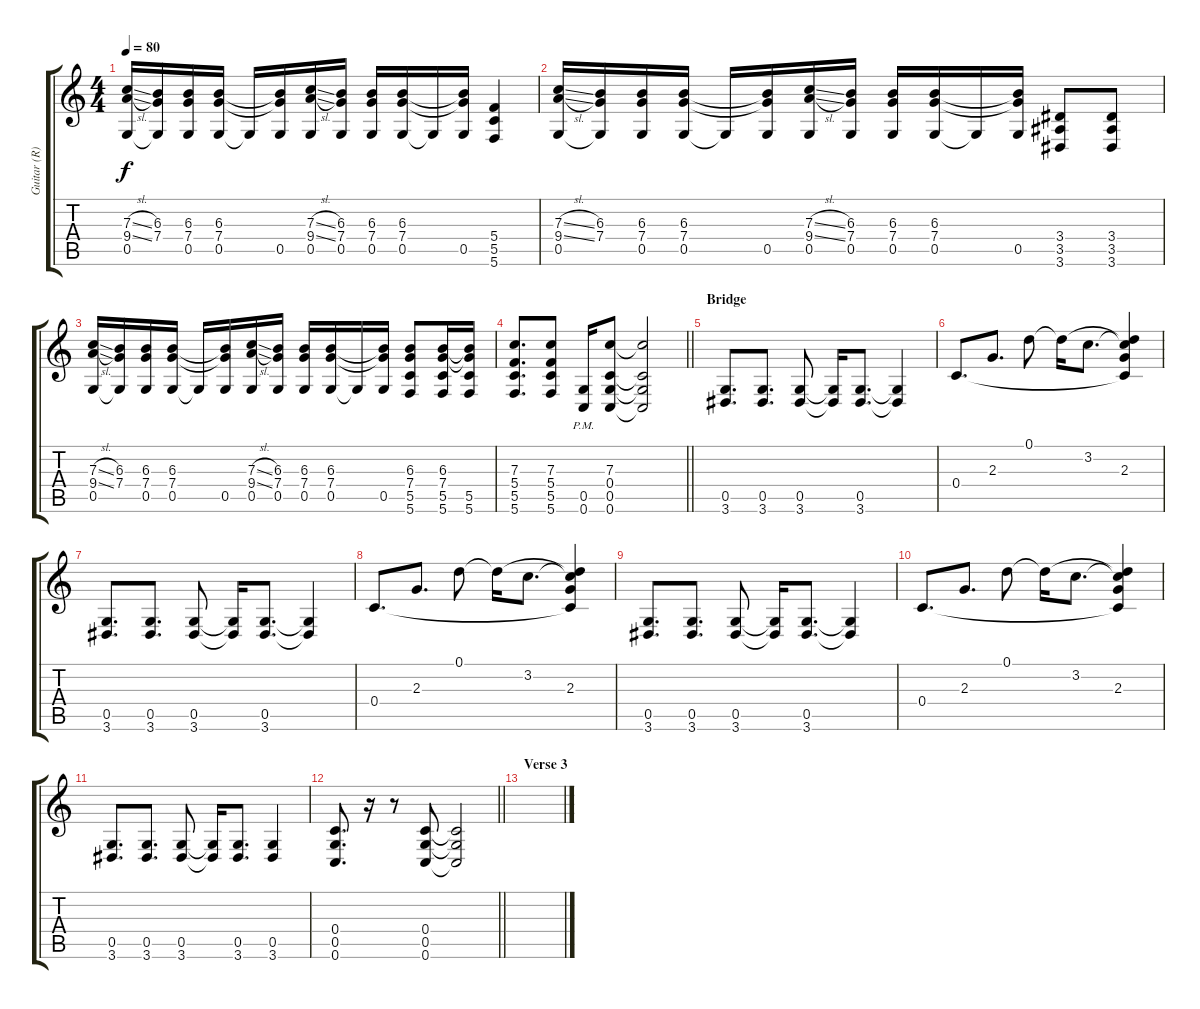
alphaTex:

\track ("Guitar (R)" "Guitar (R)") {instrument distortionguitar}
\staff {score tabs}
\tuning (D4 A3 F3 C3 G2 C2) {hide}
\ts (4 4)
\tempo 80
\clef g2
\ks c
(7.3{sl} 9.4{sl} 0.5).16{dy f} (6.3 7.4 0.5{t}).16 (6.3 7.4 0.5).16 (6.3 7.4 0.5).16 0.5{t}.16 (6.3{t} 7.4{t} 0.5).16 (7.3{sl} 9.4{sl} 0.5).16 (6.3 7.4 0.5).16 (6.3 7.4 0.5).16 (6.3 7.4 0.5).16 0.5{t}.16 (6.3{t} 7.4{t} 0.5).16 (5.4 5.5 5.6).4 |
(7.3{sl} 9.4{sl} 0.5).16 (6.3 7.4 0.5{t}).16 (6.3 7.4 0.5).16 (6.3 7.4 0.5).16 0.5{t}.16 (6.3{t} 7.4{t} 0.5).16 (7.3{sl} 9.4{sl} 0.5).16 (6.3 7.4 0.5).16 (6.3 7.4 0.5).16 (6.3 7.4 0.5).16 0.5{t}.16 (6.3{t} 7.4{t} 0.5).16 (3.4 3.5 3.6).8 (3.4 3.5 3.6).8 |
(7.3{sl} 9.4{sl} 0.5).16 (6.3 7.4 0.5{t}).16 (6.3 7.4 0.5).16 (6.3 7.4 0.5).16 0.5{t}.16 (6.3{t} 7.4{t} 0.5).16 (7.3{sl} 9.4{sl} 0.5).16 (6.3 7.4 0.5).16 (6.3 7.4 0.5).16 (6.3 7.4 0.5).16 0.5{t}.16 (6.3{t} 7.4{t} 0.5).16 (6.3 7.4 5.5 5.6).8 (6.3 7.4 5.5 5.6).16 (6.3{t} 7.4{t} 5.5 5.6).16 |
\barLineRight lightlight
(7.3 5.4 5.5 5.6).8{d} (7.3 5.4 5.5 5.6).8 (0.5{pm} 0.6{pm}).16 (7.3 0.4 0.5 0.6).8 (7.3{t} 0.4{t} 0.5{t} 0.6{t}).2 |
\section ("" "Bridge")
(0.5 3.6).8{d instrument electricguitarclean} (0.5 3.6).8{d} (0.5 3.6).8 (0.5{t} 3.6{t}).16 (0.5 3.6).8{d} (0.5{t} 3.6{t}).4 |
0.4.8{d} 2.3.8{d} 0.1.8 0.1{t}.16 3.2.8{d} (0.1{t} 3.2{t} 2.3 0.4{t}).4 |
(0.5 3.6).8{d} (0.5 3.6).8{d} (0.5 3.6).8 (0.5{t} 3.6{t}).16 (0.5 3.6).8{d} (0.5{t} 3.6{t}).4 |
0.4.8{d} 2.3.8{d} 0.1.8 0.1{t}.16 3.2.8{d} (0.1{t} 3.2{t} 2.3 0.4{t}).4 |
(0.5 3.6).8{d instrument distortionguitar} (0.5 3.6).8{d} (0.5 3.6).8 (0.5{t} 3.6{t}).16 (0.5 3.6).8{d} (0.5{t} 3.6{t}).4 |
0.4.8{d} 2.3.8{d} 0.1.8 0.1{t}.16 3.2.8{d} (0.1{t} 3.2{t} 2.3 0.4{t}).4 |
(0.5 3.6).8{d} (0.5 3.6).8{d} (0.5 3.6).8 (0.5{t} 3.6{t}).16 (0.5 3.6).8{d} (0.5 3.6).4 |
\barLineRight lightlight
(0.4 0.5 0.6).8{d} r.16 r.8 (0.4 0.5 0.6).8 (0.4{t} 0.5{t} 0.6{t}).2 |
\section ("" "Verse 3")
